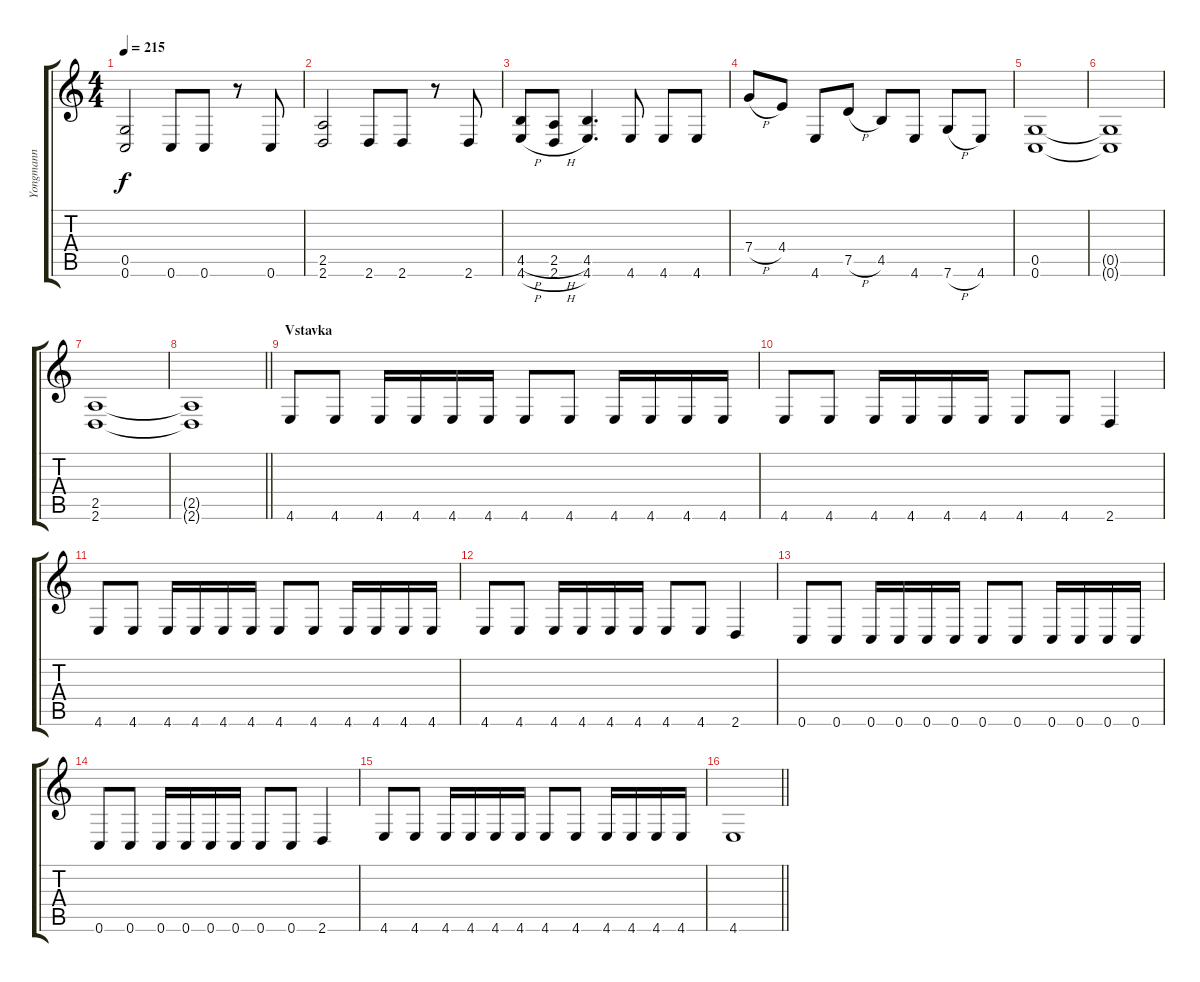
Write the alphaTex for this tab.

\track ("Yongmann" "Yongmann") {instrument distortionguitar}
\staff {score tabs}
\tuning (D4 A3 F3 C3 G2 C2) {hide}
\ts (4 4)
\tempo 215
\clef g2
\ks c
(0.5 0.6).2{dy f} 0.6.8 0.6.8 r.8 0.6.8 |
(2.5 2.6).2 2.6.8 2.6.8 r.8 2.6.8 |
(4.5{h} 4.6{h}).8 (2.5{h} 2.6{h}).8 (4.5 4.6).4{d} 4.6.8 4.6.8 4.6.8 |
7.4{h}.8 4.4.8 4.6.8 7.5{h}.8 4.5.8 4.6.8 7.6{h}.8 4.6.8 |
(0.5 0.6).1 |
(0.5{t} 0.6{t}).1 |
(2.5 2.6).1 |
\barLineRight lightlight
(2.5{t} 2.6{t}).1 |
\section ("" "Vstavka")
4.6.8 4.6.8 4.6.16 4.6.16 4.6.16 4.6.16 4.6.8 4.6.8 4.6.16 4.6.16 4.6.16 4.6.16 |
4.6.8 4.6.8 4.6.16 4.6.16 4.6.16 4.6.16 4.6.8 4.6.8 2.6.4 |
4.6.8 4.6.8 4.6.16 4.6.16 4.6.16 4.6.16 4.6.8 4.6.8 4.6.16 4.6.16 4.6.16 4.6.16 |
4.6.8 4.6.8 4.6.16 4.6.16 4.6.16 4.6.16 4.6.8 4.6.8 2.6.4 |
0.6.8 0.6.8 0.6.16 0.6.16 0.6.16 0.6.16 0.6.8 0.6.8 0.6.16 0.6.16 0.6.16 0.6.16 |
0.6.8 0.6.8 0.6.16 0.6.16 0.6.16 0.6.16 0.6.8 0.6.8 2.6.4 |
4.6.8 4.6.8 4.6.16 4.6.16 4.6.16 4.6.16 4.6.8 4.6.8 4.6.16 4.6.16 4.6.16 4.6.16 |
\barLineRight lightlight
4.6.1
